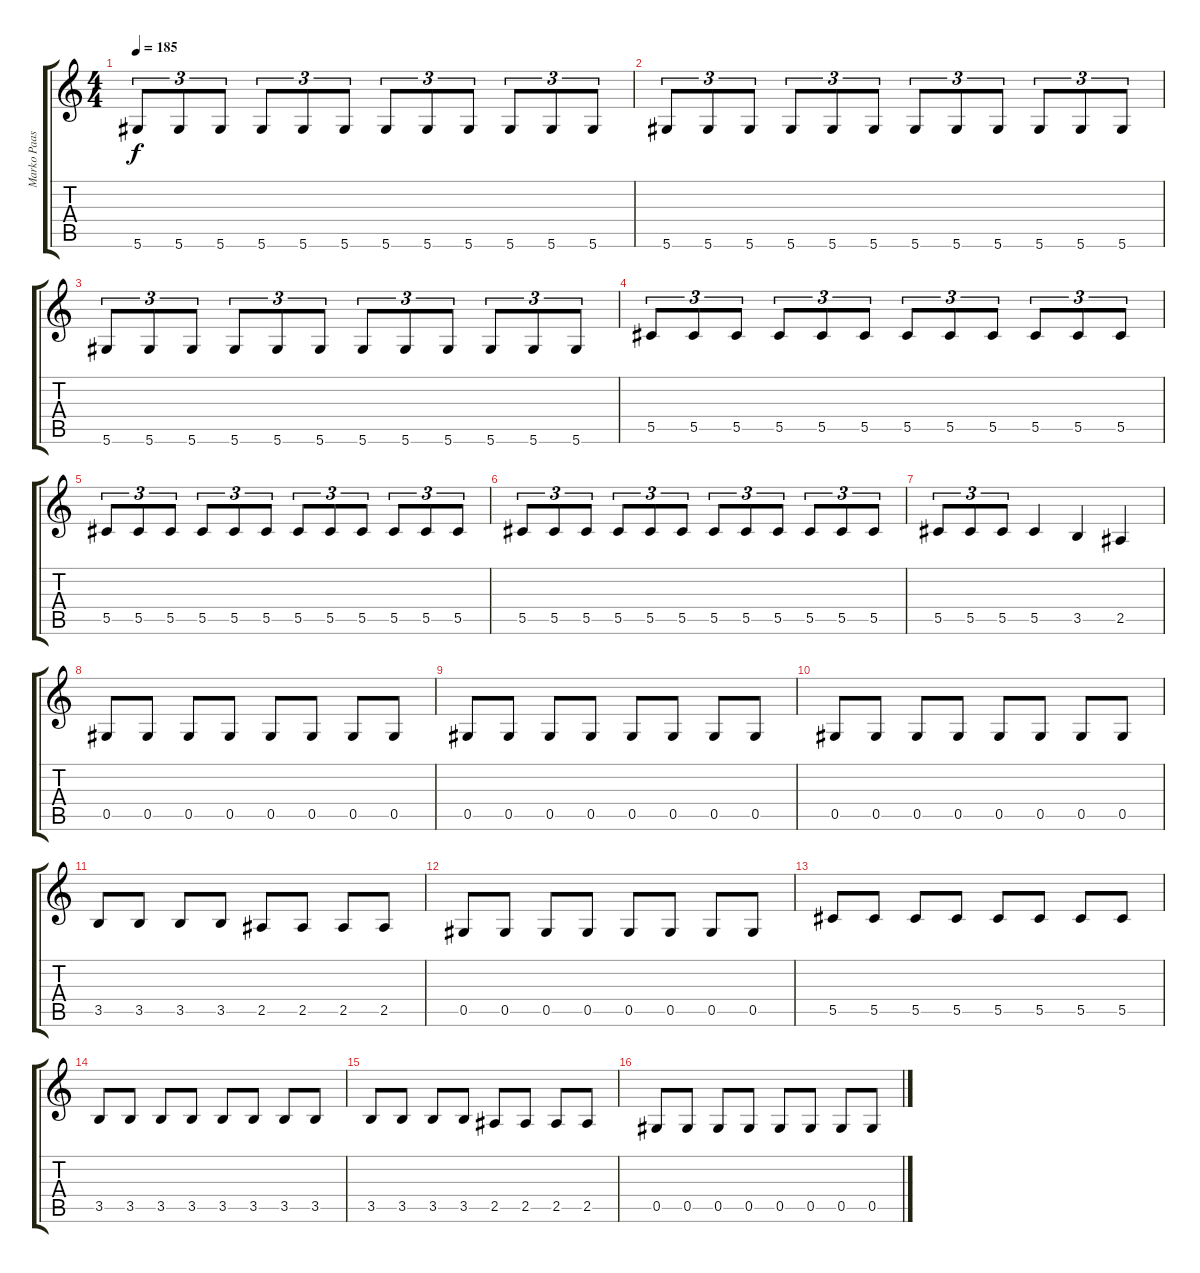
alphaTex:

\track ("Marko Paasikoski" "Marko Paas") {instrument electricbasspick}
\staff {score tabs}
\tuning (Eb4 Bb3 Gb3 Db3 Ab2 Eb2) {hide}
\ts (4 4)
\tempo 185
\clef g2
\ks c
5.6.8{tu (3 2) dy f} 5.6.8{tu (3 2)} 5.6.8{tu (3 2)} 5.6.8{tu (3 2)} 5.6.8{tu (3 2)} 5.6.8{tu (3 2)} 5.6.8{tu (3 2)} 5.6.8{tu (3 2)} 5.6.8{tu (3 2)} 5.6.8{tu (3 2)} 5.6.8{tu (3 2)} 5.6.8{tu (3 2)} |
5.6.8{tu (3 2)} 5.6.8{tu (3 2)} 5.6.8{tu (3 2)} 5.6.8{tu (3 2)} 5.6.8{tu (3 2)} 5.6.8{tu (3 2)} 5.6.8{tu (3 2)} 5.6.8{tu (3 2)} 5.6.8{tu (3 2)} 5.6.8{tu (3 2)} 5.6.8{tu (3 2)} 5.6.8{tu (3 2)} |
5.6.8{tu (3 2)} 5.6.8{tu (3 2)} 5.6.8{tu (3 2)} 5.6.8{tu (3 2)} 5.6.8{tu (3 2)} 5.6.8{tu (3 2)} 5.6.8{tu (3 2)} 5.6.8{tu (3 2)} 5.6.8{tu (3 2)} 5.6.8{tu (3 2)} 5.6.8{tu (3 2)} 5.6.8{tu (3 2)} |
5.5.8{tu (3 2)} 5.5.8{tu (3 2)} 5.5.8{tu (3 2)} 5.5.8{tu (3 2)} 5.5.8{tu (3 2)} 5.5.8{tu (3 2)} 5.5.8{tu (3 2)} 5.5.8{tu (3 2)} 5.5.8{tu (3 2)} 5.5.8{tu (3 2)} 5.5.8{tu (3 2)} 5.5.8{tu (3 2)} |
5.5.8{tu (3 2)} 5.5.8{tu (3 2)} 5.5.8{tu (3 2)} 5.5.8{tu (3 2)} 5.5.8{tu (3 2)} 5.5.8{tu (3 2)} 5.5.8{tu (3 2)} 5.5.8{tu (3 2)} 5.5.8{tu (3 2)} 5.5.8{tu (3 2)} 5.5.8{tu (3 2)} 5.5.8{tu (3 2)} |
5.5.8{tu (3 2)} 5.5.8{tu (3 2)} 5.5.8{tu (3 2)} 5.5.8{tu (3 2)} 5.5.8{tu (3 2)} 5.5.8{tu (3 2)} 5.5.8{tu (3 2)} 5.5.8{tu (3 2)} 5.5.8{tu (3 2)} 5.5.8{tu (3 2)} 5.5.8{tu (3 2)} 5.5.8{tu (3 2)} |
5.5.8{tu (3 2)} 5.5.8{tu (3 2)} 5.5.8{tu (3 2)} 5.5.4 3.5.4 2.5.4 |
0.5.8 0.5.8 0.5.8 0.5.8 0.5.8 0.5.8 0.5.8 0.5.8 |
0.5.8 0.5.8 0.5.8 0.5.8 0.5.8 0.5.8 0.5.8 0.5.8 |
0.5.8 0.5.8 0.5.8 0.5.8 0.5.8 0.5.8 0.5.8 0.5.8 |
3.5.8 3.5.8 3.5.8 3.5.8 2.5.8 2.5.8 2.5.8 2.5.8 |
0.5.8 0.5.8 0.5.8 0.5.8 0.5.8 0.5.8 0.5.8 0.5.8 |
5.5.8 5.5.8 5.5.8 5.5.8 5.5.8 5.5.8 5.5.8 5.5.8 |
3.5.8 3.5.8 3.5.8 3.5.8 3.5.8 3.5.8 3.5.8 3.5.8 |
3.5.8 3.5.8 3.5.8 3.5.8 2.5.8 2.5.8 2.5.8 2.5.8 |
0.5.8 0.5.8 0.5.8 0.5.8 0.5.8 0.5.8 0.5.8 0.5.8
